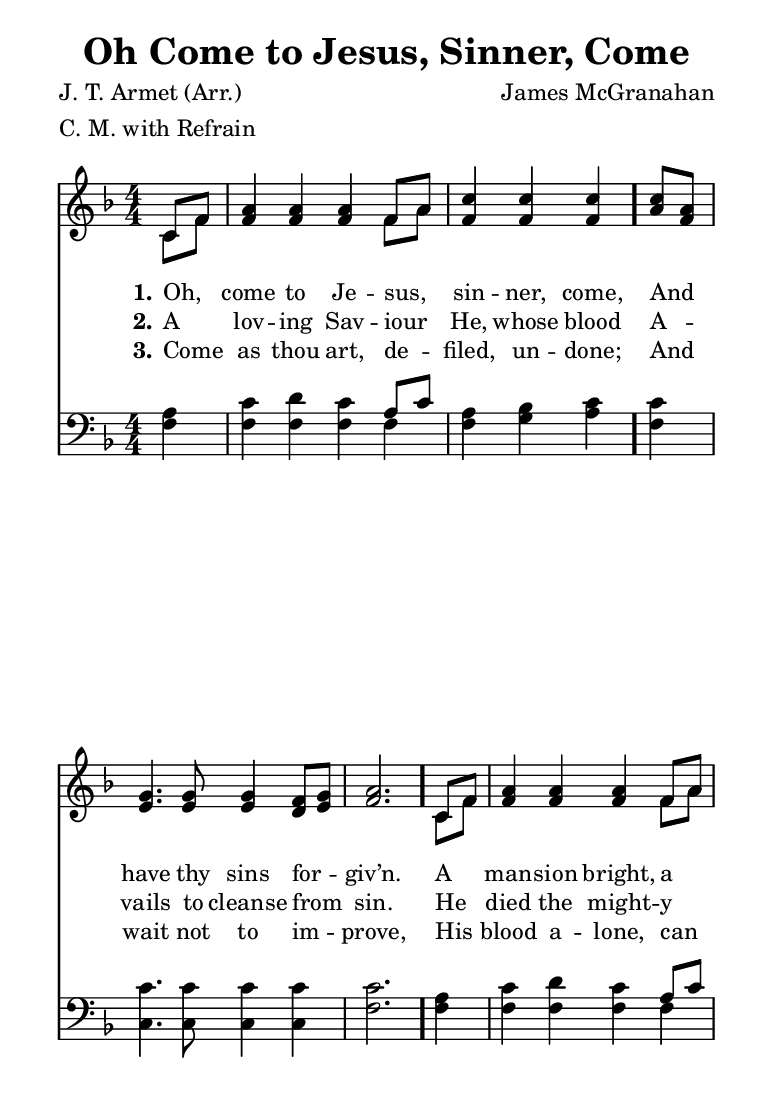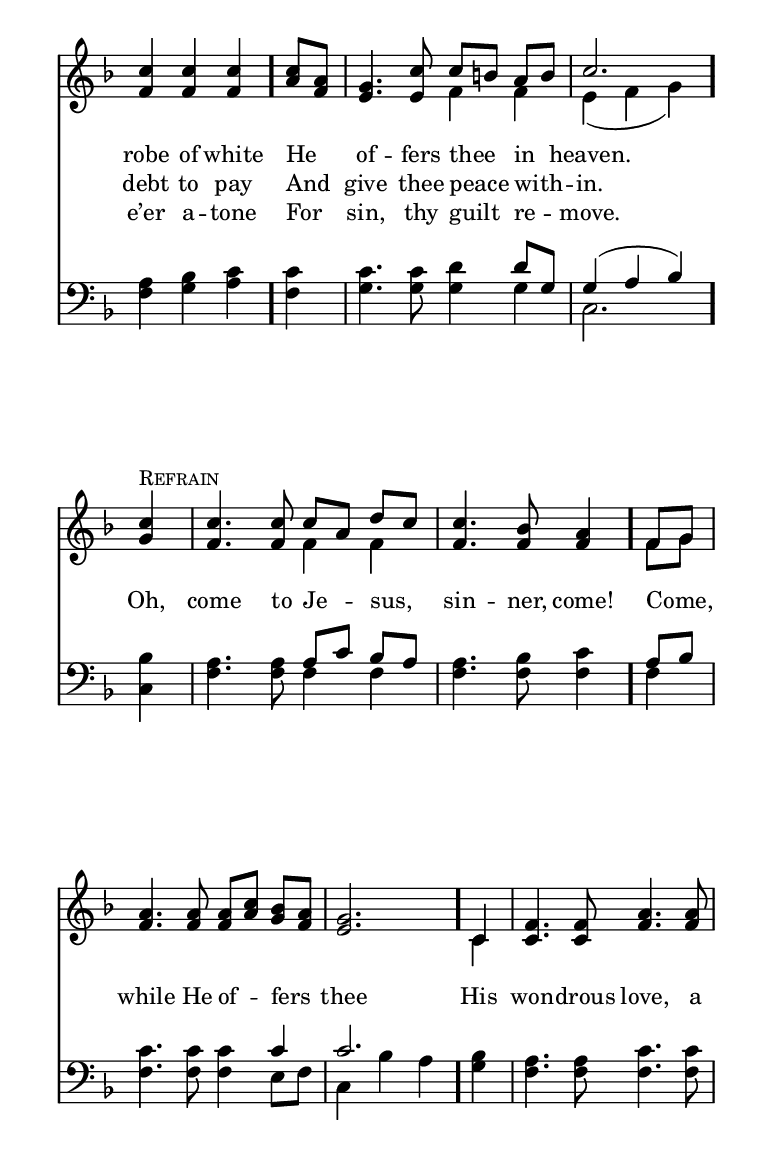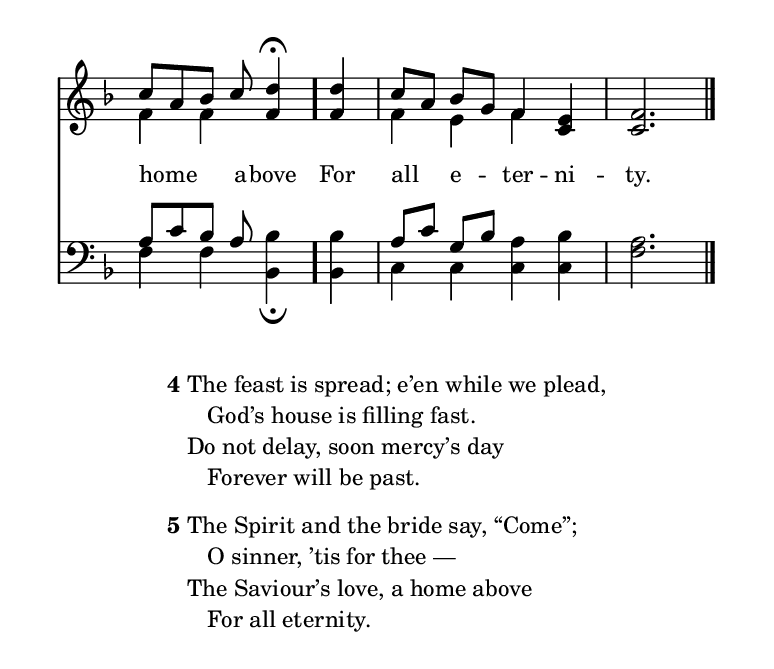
\include "common/global.ily"
\paper {
  \include "common/paper.ily"
  systems-per-page = ##f
}

\header{
  %gospel
  hymnnumber = "374"
  title = "Oh Come to Jesus, Sinner, Come"
  tunename = "None But Christ"
  meter = "C. M. with Refrain"
  poet = "J. T. Armet (Arr.)" % not found at hymnary.org ; probably John Telford Armet ; see https://bibletruthpublishers.com/john-telford-armet-books/lubl44
  composer = "James McGranahan" % see https://hymnary.org/tune/none_but_christ_mcgranahan
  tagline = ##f
}

% for fermata in MIDI
ta = { \tempo 4=80 }
tb = { \tempo 4=32 }

global = {
  \include "common/overrides.ily"
  \override Staff.TimeSignature.style = #'numbered
  \time 4/4
  \override Score.MetronomeMark.transparent = ##t % hide all fermata changes too
  \ta
  \key f \major
  \partial 4
  \autoBeamOff
}

notesSoprano = {
\global
\relative c' {

  c8[ f8] | a4 a4 a4 f8[ a8] | c4 c4 c4
  c8[ a8] | g4. g8 g4 f8[ g8] | a2.
  c,8[ f8] | a4 a4 a4 f8[ a8] | c4 c4 c4
  c8[ a8] | g4. c8 c8[ b!8] a8[ b8] | c2. \eogbreak

  << s^\markup { \small \caps "Refrain" }
  { c4 | c4. c8 c8[ a8] d8[ c8] | c4. bes8 a4 } >>
  f8[ g8] | a4. a8 a8[ c8] bes8[ a8] | g2.
  c,4 | f4. f8 a4. a8 | c8[ a8 bes8] c8 \tb d4 \fermata \ta
  d4 | c8[ a8] bes8[ g8] f4 e4 | f2.

  \bar "|."

}
}

notesAlto = {
\global
\relative e' {

  c8[ f8] | f4 f4 f4 f8[ a8] | f4 f4 f4
  a8[ f8] | e4. e8 e4 d8[ e8] | f2.
  c8[ f8] | f4 f4 f4 f8[ a8] | f4 f4 f4
  a8[ f8] | e4. e8 f4 f4 | e4( f4 g4)

  g4 | f4. f8 f4 f4 | f4. f8 f4
  f8[ g8] | f4. f8 f8[ a8] g8[ f8] | e2.
  c4 | c4. c8 f4. f8 | f4 f4 f4
  f4 | f4 e4 f4 c4 | c2.

}
}

notesTenor = {
\global
\relative a {

  a4 | c4 d4 c4 a8[ c8] | a4 bes4 c4
  c4 | c4. c8 c4 c4 | c2.
  a4 | c4 d4 c4 a8[ c8] | a4 bes4 c4
  c4 | c4. c8 d4 d8[ g,8] | g4( a4 bes4)

  bes4 | a4. a8 a8[ c8] bes8[ a8] | a4. bes8 c4
  a8[ bes8] | c4. c8 c4 c4 | c2.
  bes4 | a4. a8 c4. c8 | a8[ c8 bes8] a8 bes4
  bes4 | a8[ c8] g8[ bes8] a4 bes4 | a2.

}
}

notesBass = {
\global
\relative f {

  f4 | f4 f4 f4 f4 | f4 g4 a4
  f4 | c4. c8 c4 c4 | f2.
  f4 | f4 f4 f4 f4 | f4 g4 a4
  f4 | g4. g8 g4 g4 | c,2.

  c4 | f4. f8 f4 f4 | f4. f8 f4
  f4 | f4. f8 f4 e8[ f8] | c4 bes'4 a4
  g4 | f4. f8 f4. f8 | f4 f4 bes,4_\fermata
  bes4 | c4 c4 c4 c4 | f2.

}
}

Refrain = \lyricmode {

Oh, come to Je -- sus, sin -- ner, come! \bar "."
Come, while He of -- fers thee \bar "."
His won -- drous love, a home a -- bove \bar "."
For all e -- ter -- ni -- ty. \bar "."

}

wordsA = \lyricmode {
\set stanza = "1."

Oh, come to Je -- sus, sin -- ner, come, \bar "."
And have thy sins for -- giv’n. \bar "."
A man -- sion bright, a robe of white \bar "."
He of -- fers thee in heaven. \bar "."

}

wordsB = \lyricmode {
\set stanza = "2."

A lov -- ing Sav -- iour He, whose blood
A -- vails to cleanse from sin.
He died the might -- y debt to pay
And give thee peace with -- in.

\Refrain

}

wordsC = \lyricmode {
\set stanza = "3."

Come as thou art, de -- filed, un -- done;
And wait not to im -- prove,
His blood a -- lone, can e’er a -- tone
For sin, thy guilt re -- move.

}

wordsD = \markuplist {

\line { The feast is spread; e’en while we plead, }
\line { { \hspace #2 } God’s house is filling fast. }
\line { Do not delay, soon mercy’s day }
\line { { \hspace #2 } Forever will be past. }

}

wordsE = \markuplist {

\line { The Spirit and the bride say, “Come”; }
\line { { \hspace #2 } O sinner, ’tis for thee — }
\line { The Saviour’s love, a home above }
\line { { \hspace #2 } For all eternity. }

}

\score {
  \context ChoirStaff <<
    \context Staff = upper <<
      \set Staff.autoBeaming = ##f
      \set ChoirStaff.systemStartDelimiter = #'SystemStartBar
      \set ChoirStaff.printPartCombineTexts = ##f
      \partcombine #'(2 . 11) \notesSoprano \notesAlto
      \context NullVoice = sopranos { \voiceOne << \notesSoprano >> }
      \context Lyrics = one   \lyricsto sopranos \wordsA
      \context Lyrics = two   \lyricsto sopranos \wordsB
      \context Lyrics = three \lyricsto sopranos \wordsC
    >>
    \context Staff = men <<
      \set Staff.autoBeaming = ##f
      \clef bass
      \set ChoirStaff.printPartCombineTexts = ##f
      \partcombine #'(2 . 11) \notesTenor \notesBass
    >>
  >>
  \layout {
    \include "common/layout.ily"
  }
  #(cond ((ly:get-option 'eog-midi-permitted) #{ \midi{
    \include "common/midi.ily"
  } #}))
}

\markup { \fill-line { \vcenter \column {
  \vspace #1
  \line{ \bold 4 \column { \wordsD } } \combine \null \vspace #0.4
  \line{ \bold 5 \column { \wordsE } }
} } }

\version "2.19.49"  % necessary for upgrading to future LilyPond versions.

% vi:set et ts=2 sw=2 ai nocindent syntax=lilypond:
